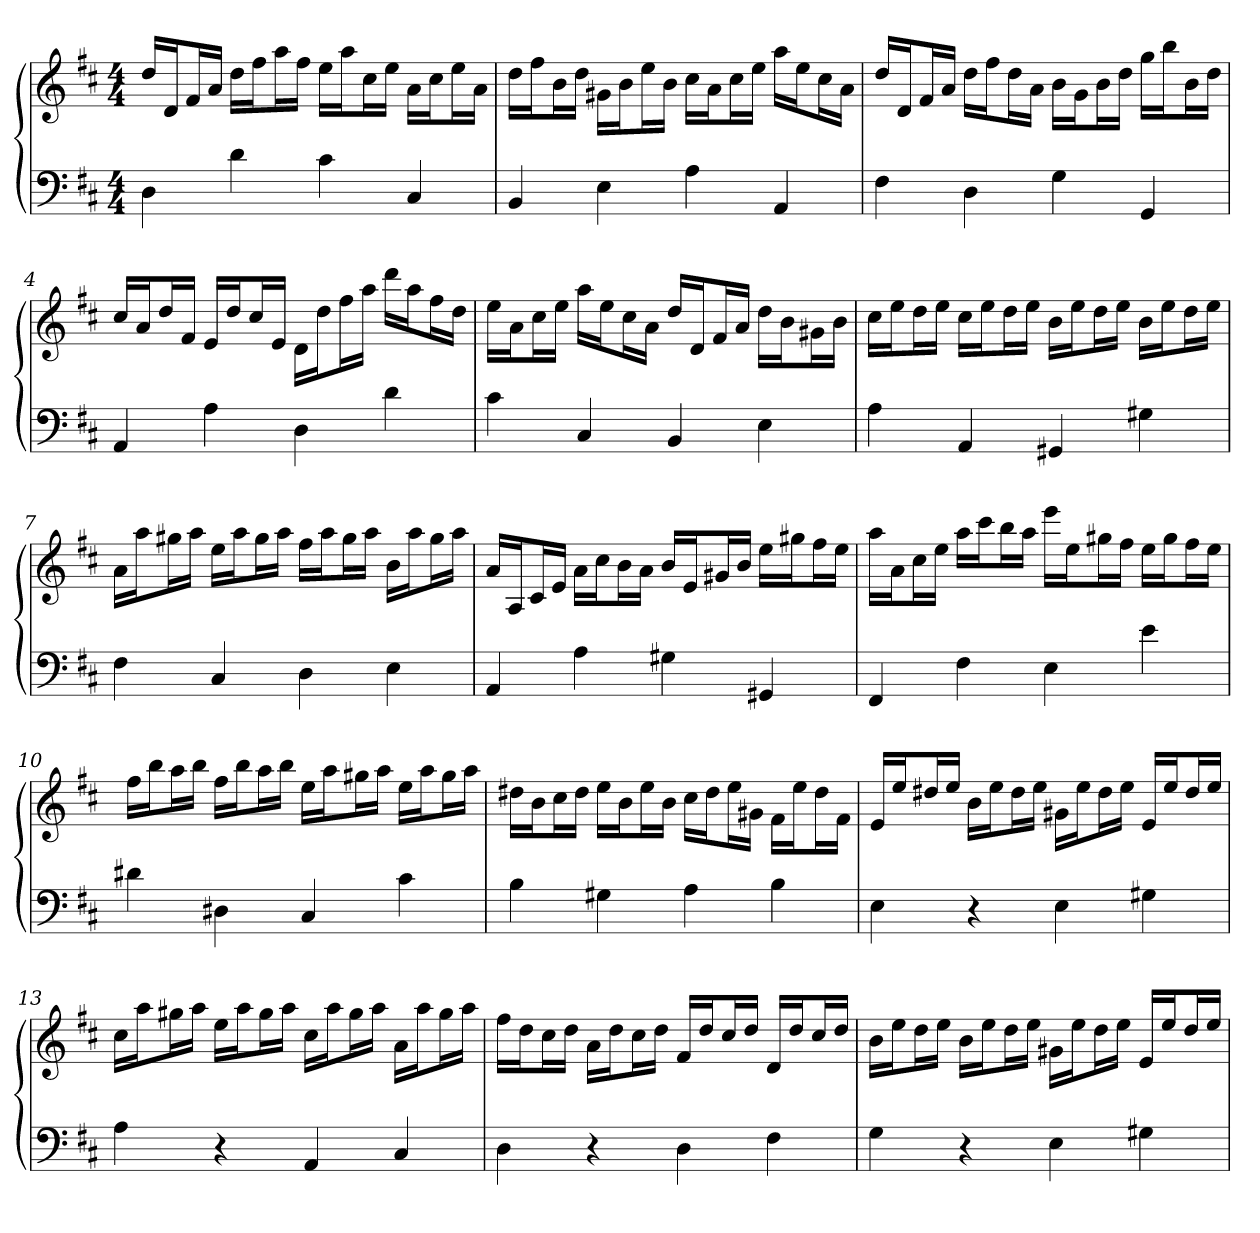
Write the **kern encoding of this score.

**kern	**kern
*part1	*part1
*staff2	*staff1
*k[f#c#]	*k[f#c#]
*D:	*D:
*M4/4	*M4/4
=1	=1
4D	16ddLL
.	16dJ
.	16f#L
.	16aJJ
4d	16ddLL
.	16ff#J
.	16aaL
.	16ff#JJ
4c#	16eeLL
.	16aaJ
.	16cc#L
.	16eeJJ
4C#	16aLL
.	16cc#J
.	16eeL
.	16aJJ
=2	=2
4BB	16ddLL
.	16ff#J
.	16bL
.	16ddJJ
4E	16g#XLL
.	16bJ
.	16eeL
.	16bJJ
4A	16cc#LL
.	16aJ
.	16cc#L
.	16eeJJ
4AA	16aaLL
.	16eeJ
.	16cc#L
.	16aJJ
=3	=3
4F#	16ddLL
.	16dJ
.	16f#L
.	16aJJ
4D	16ddLL
.	16ff#J
.	16ddL
.	16aJJ
4G	16bLL
.	16gJ
.	16bL
.	16ddJJ
4GG	16ggLL
.	16bbJ
.	16bL
.	16ddJJ
=4	=4
4AA	16cc#LL
.	16aJ
.	16ddL
.	16f#JJ
4A	16eLL
.	16ddJ
.	16cc#L
.	16eJJ
4D	16dLL
.	16ddJ
.	16ff#L
.	16aaJJ
4d	16dddLL
.	16aaJ
.	16ff#L
.	16ddJJ
=5	=5
4c#	16eeLL
.	16aJ
.	16cc#L
.	16eeJJ
4C#	16aaLL
.	16eeJ
.	16cc#L
.	16aJJ
4BB	16ddLL
.	16dJ
.	16f#L
.	16aJJ
4E	16ddLL
.	16bJ
.	16g#XL
.	16bJJ
=6	=6
4A	16cc#LL
.	16eeJ
.	16ddL
.	16eeJJ
4AA	16cc#LL
.	16eeJ
.	16ddL
.	16eeJJ
4GG#X	16bLL
.	16eeJ
.	16ddL
.	16eeJJ
4G#X	16bLL
.	16eeJ
.	16ddL
.	16eeJJ
=7	=7
4F#	16aLL
.	16aaJ
.	16gg#XL
.	16aaJJ
4C#	16eeLL
.	16aaJ
.	16gg#L
.	16aaJJ
4D	16ff#LL
.	16aaJ
.	16gg#L
.	16aaJJ
4E	16bLL
.	16aaJ
.	16gg#L
.	16aaJJ
=8	=8
4AA	16aLL
.	16AJ
.	16c#L
.	16eJJ
4A	16aLL
.	16cc#J
.	16bL
.	16aJJ
4G#X	16bLL
.	16eJ
.	16g#XL
.	16bJJ
4GG#X	16eeLL
.	16gg#XJ
.	16ff#L
.	16eeJJ
=9	=9
4FF#	16aaLL
.	16aJ
.	16cc#L
.	16eeJJ
4F#	16aaLL
.	16ccc#J
.	16bbL
.	16aaJJ
4E	16eeeLL
.	16eeJ
.	16gg#XL
.	16ff#JJ
4e	16eeLL
.	16gg#J
.	16ff#L
.	16eeJJ
=10	=10
4d#X	16ff#LL
.	16bbJ
.	16aaL
.	16bbJJ
4D#X	16ff#LL
.	16bbJ
.	16aaL
.	16bbJJ
4C#	16eeLL
.	16aaJ
.	16gg#XL
.	16aaJJ
4c#	16eeLL
.	16aaJ
.	16gg#L
.	16aaJJ
=11	=11
4B	16dd#XLL
.	16bJ
.	16cc#L
.	16dd#JJ
4G#X	16eeLL
.	16bJ
.	16eeL
.	16bJJ
4A	16cc#LL
.	16dd#J
.	16eeL
.	16g#XJJ
4B	16f#LL
.	16eeJ
.	16dd#L
.	16f#JJ
=12	=12
4E	16eLL
.	16eeJ
.	16dd#XL
.	16eeJJ
4r	16bLL
.	16eeJ
.	16dd#L
.	16eeJJ
4E	16g#XLL
.	16eeJ
.	16dd#L
.	16eeJJ
4G#X	16eLL
.	16eeJ
.	16dd#L
.	16eeJJ
=13	=13
4A	16cc#LL
.	16aaJ
.	16gg#XL
.	16aaJJ
4r	16eeLL
.	16aaJ
.	16gg#L
.	16aaJJ
4AA	16cc#LL
.	16aaJ
.	16gg#L
.	16aaJJ
4C#	16aLL
.	16aaJ
.	16gg#L
.	16aaJJ
=14	=14
4D	16ff#LL
.	16ddJ
.	16cc#L
.	16ddJJ
4r	16aLL
.	16ddJ
.	16cc#L
.	16ddJJ
4D	16f#LL
.	16ddJ
.	16cc#L
.	16ddJJ
4F#	16dLL
.	16ddJ
.	16cc#L
.	16ddJJ
=15	=15
4G	16bLL
.	16eeJ
.	16ddL
.	16eeJJ
4r	16bLL
.	16eeJ
.	16ddL
.	16eeJJ
4E	16g#XLL
.	16eeJ
.	16ddL
.	16eeJJ
4G#X	16eLL
.	16eeJ
.	16ddL
.	16eeJJ
=	=
*-	*-
